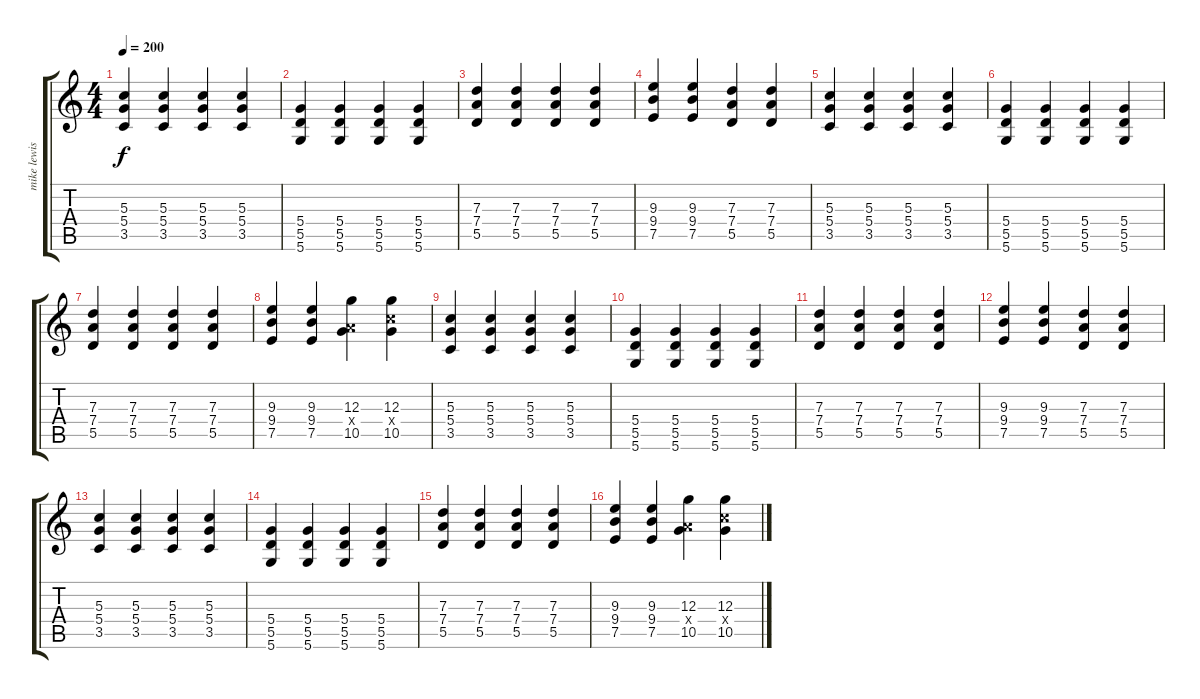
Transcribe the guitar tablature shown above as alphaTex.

\track ("mike lewis" "mike lewis") {instrument distortionguitar}
\staff {score tabs}
\tuning (E4 B3 G3 D3 A2 D2) {hide}
\ts (4 4)
\tempo 200
\clef g2
\ks c
(5.3 5.4 3.5).4{dy f} (5.3 5.4 3.5).4 (5.3 5.4 3.5).4 (5.3 5.4 3.5).4 |
(5.4 5.5 5.6).4 (5.4 5.5 5.6).4 (5.4 5.5 5.6).4 (5.4 5.5 5.6).4 |
(7.3 7.4 5.5).4 (7.3 7.4 5.5).4 (7.3 7.4 5.5).4 (7.3 7.4 5.5).4 |
(9.3 9.4 7.5).4 (9.3 9.4 7.5).4 (7.3 7.4 5.5).4 (7.3 7.4 5.5).4 |
(5.3 5.4 3.5).4 (5.3 5.4 3.5).4 (5.3 5.4 3.5).4 (5.3 5.4 3.5).4 |
(5.4 5.5 5.6).4 (5.4 5.5 5.6).4 (5.4 5.5 5.6).4 (5.4 5.5 5.6).4 |
(7.3 7.4 5.5).4 (7.3 7.4 5.5).4 (7.3 7.4 5.5).4 (7.3 7.4 5.5).4 |
(9.3 9.4 7.5).4 (9.3 9.4 7.5).4 (12.3 7.4{x} 10.5).4 (12.3 10.4{x} 10.5).4 |
(5.3 5.4 3.5).4 (5.3 5.4 3.5).4 (5.3 5.4 3.5).4 (5.3 5.4 3.5).4 |
(5.4 5.5 5.6).4 (5.4 5.5 5.6).4 (5.4 5.5 5.6).4 (5.4 5.5 5.6).4 |
(7.3 7.4 5.5).4 (7.3 7.4 5.5).4 (7.3 7.4 5.5).4 (7.3 7.4 5.5).4 |
(9.3 9.4 7.5).4 (9.3 9.4 7.5).4 (7.3 7.4 5.5).4 (7.3 7.4 5.5).4 |
(5.3 5.4 3.5).4 (5.3 5.4 3.5).4 (5.3 5.4 3.5).4 (5.3 5.4 3.5).4 |
(5.4 5.5 5.6).4 (5.4 5.5 5.6).4 (5.4 5.5 5.6).4 (5.4 5.5 5.6).4 |
(7.3 7.4 5.5).4 (7.3 7.4 5.5).4 (7.3 7.4 5.5).4 (7.3 7.4 5.5).4 |
(9.3 9.4 7.5).4 (9.3 9.4 7.5).4 (12.3 7.4{x} 10.5).4 (12.3 10.4{x} 10.5).4
